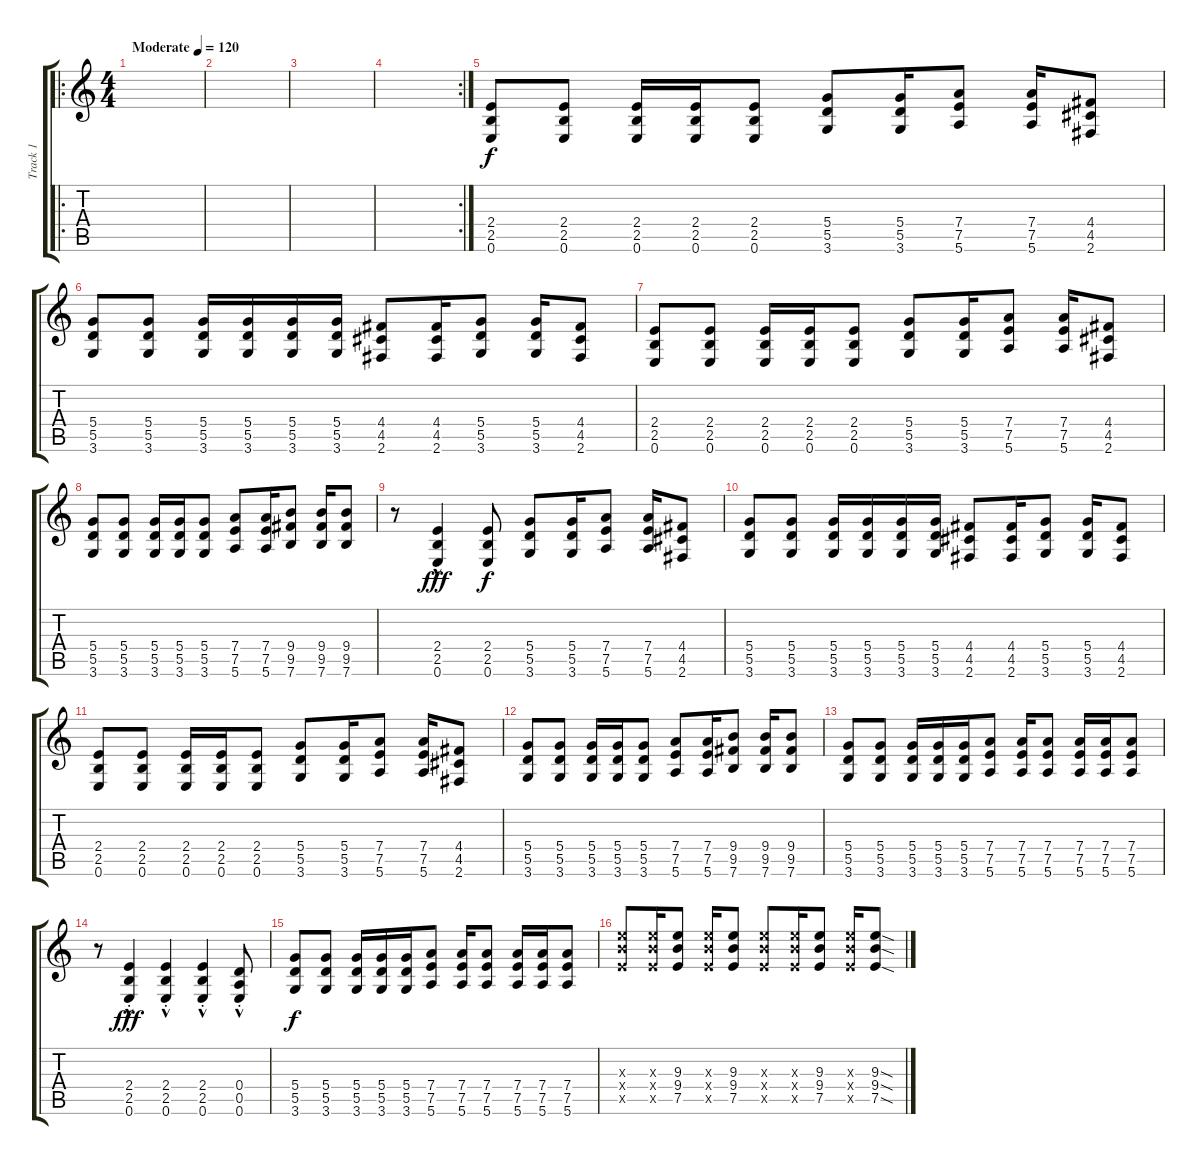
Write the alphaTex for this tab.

\track ("Track 1" "Track 1") {instrument distortionguitar}
\staff {score tabs}
\tuning (E4 B3 G3 D3 A2 E2) {hide}
\ro
\ts (4 4)
\tempo (120 "Moderate")
\clef g2
\ks c
|
|
|
\rc 2
|
(2.4 2.5 0.6).8 (2.4 2.5 0.6).8 (2.4 2.5 0.6).16 (2.4 2.5 0.6).16 (2.4 2.5 0.6).8 (5.4 5.5 3.6).8 (5.4 5.5 3.6).16 (7.4 7.5 5.6).8 (7.4 7.5 5.6).16 (4.4 4.5 2.6).8 |
(5.4 5.5 3.6).8 (5.4 5.5 3.6).8 (5.4 5.5 3.6).16 (5.4 5.5 3.6).16 (5.4 5.5 3.6).16 (5.4 5.5 3.6).16 (4.4 4.5 2.6).8 (4.4 4.5 2.6).16 (5.4 5.5 3.6).8 (5.4 5.5 3.6).16 (4.4 4.5 2.6).8 |
(2.4 2.5 0.6).8 (2.4 2.5 0.6).8 (2.4 2.5 0.6).16 (2.4 2.5 0.6).16 (2.4 2.5 0.6).8 (5.4 5.5 3.6).8 (5.4 5.5 3.6).16 (7.4 7.5 5.6).8 (7.4 7.5 5.6).16 (4.4 4.5 2.6).8 |
(5.4 5.5 3.6).8 (5.4 5.5 3.6).8 (5.4 5.5 3.6).16 (5.4 5.5 3.6).16 (5.4 5.5 3.6).8 (7.4 7.5 5.6).8 (7.4 7.5 5.6).16 (9.4 9.5 7.6).8 (9.4 9.5 7.6).16 (9.4 9.5 7.6).8 |
r.8 (2.4 2.5 0.6{hac}).4{dy fff} (2.4 2.5 0.6).8{dy f} (5.4 5.5 3.6).8 (5.4 5.5 3.6).16 (7.4 7.5 5.6).8 (7.4 7.5 5.6).16 (4.4 4.5 2.6).8 |
(5.4 5.5 3.6).8 (5.4 5.5 3.6).8 (5.4 5.5 3.6).16 (5.4 5.5 3.6).16 (5.4 5.5 3.6).16 (5.4 5.5 3.6).16 (4.4 4.5 2.6).8 (4.4 4.5 2.6).16 (5.4 5.5 3.6).8 (5.4 5.5 3.6).16 (4.4 4.5 2.6).8 |
(2.4 2.5 0.6).8 (2.4 2.5 0.6).8 (2.4 2.5 0.6).16 (2.4 2.5 0.6).16 (2.4 2.5 0.6).8 (5.4 5.5 3.6).8 (5.4 5.5 3.6).16 (7.4 7.5 5.6).8 (7.4 7.5 5.6).16 (4.4 4.5 2.6).8 |
(5.4 5.5 3.6).8 (5.4 5.5 3.6).8 (5.4 5.5 3.6).16 (5.4 5.5 3.6).16 (5.4 5.5 3.6).8 (7.4 7.5 5.6).8 (7.4 7.5 5.6).16 (9.4 9.5 7.6).8 (9.4 9.5 7.6).16 (9.4 9.5 7.6).8 |
(5.4 5.5 3.6).8 (5.4 5.5 3.6).8 (5.4 5.5 3.6).16 (5.4 5.5 3.6).16 (5.4 5.5 3.6).16 (7.4 7.5 5.6).8 (7.4 7.5 5.6).16 (7.4 7.5 5.6).8 (7.4 7.5 5.6).16 (7.4 7.5 5.6).16 (7.4 7.5 5.6).8 |
r.8 (2.4{st} 2.5{hac st} 0.6{st}).4{dy fff} (2.4{st} 2.5{hac st} 0.6{st}).4 (2.4{st} 2.5{hac st} 0.6{st}).4 (0.4{st} 0.5{hac st} 0.6).8 |
(5.4 5.5 3.6).8{dy f} (5.4 5.5 3.6).8 (5.4 5.5 3.6).16 (5.4 5.5 3.6).16 (5.4 5.5 3.6).16 (7.4 7.5 5.6).8 (7.4 7.5 5.6).16 (7.4 7.5 5.6).8 (7.4 7.5 5.6).16 (7.4 7.5 5.6).16 (7.4 7.5 5.6).8 |
(9.3{x} 9.4{x} 7.5{x}).8 (9.3{x} 9.4{x} 7.5{x}).16 (9.3 9.4 7.5).8 (9.3{x} 9.4{x} 7.5{x}).16 (9.3 9.4 7.5).8 (9.3{x} 9.4{x} 7.5{x}).8 (9.3{x} 9.4{x} 7.5{x}).16 (9.3 9.4 7.5).8 (9.3{x} 9.4{x} 7.5{x}).16 (9.3{sod} 9.4{sod} 7.5{sod}).8
